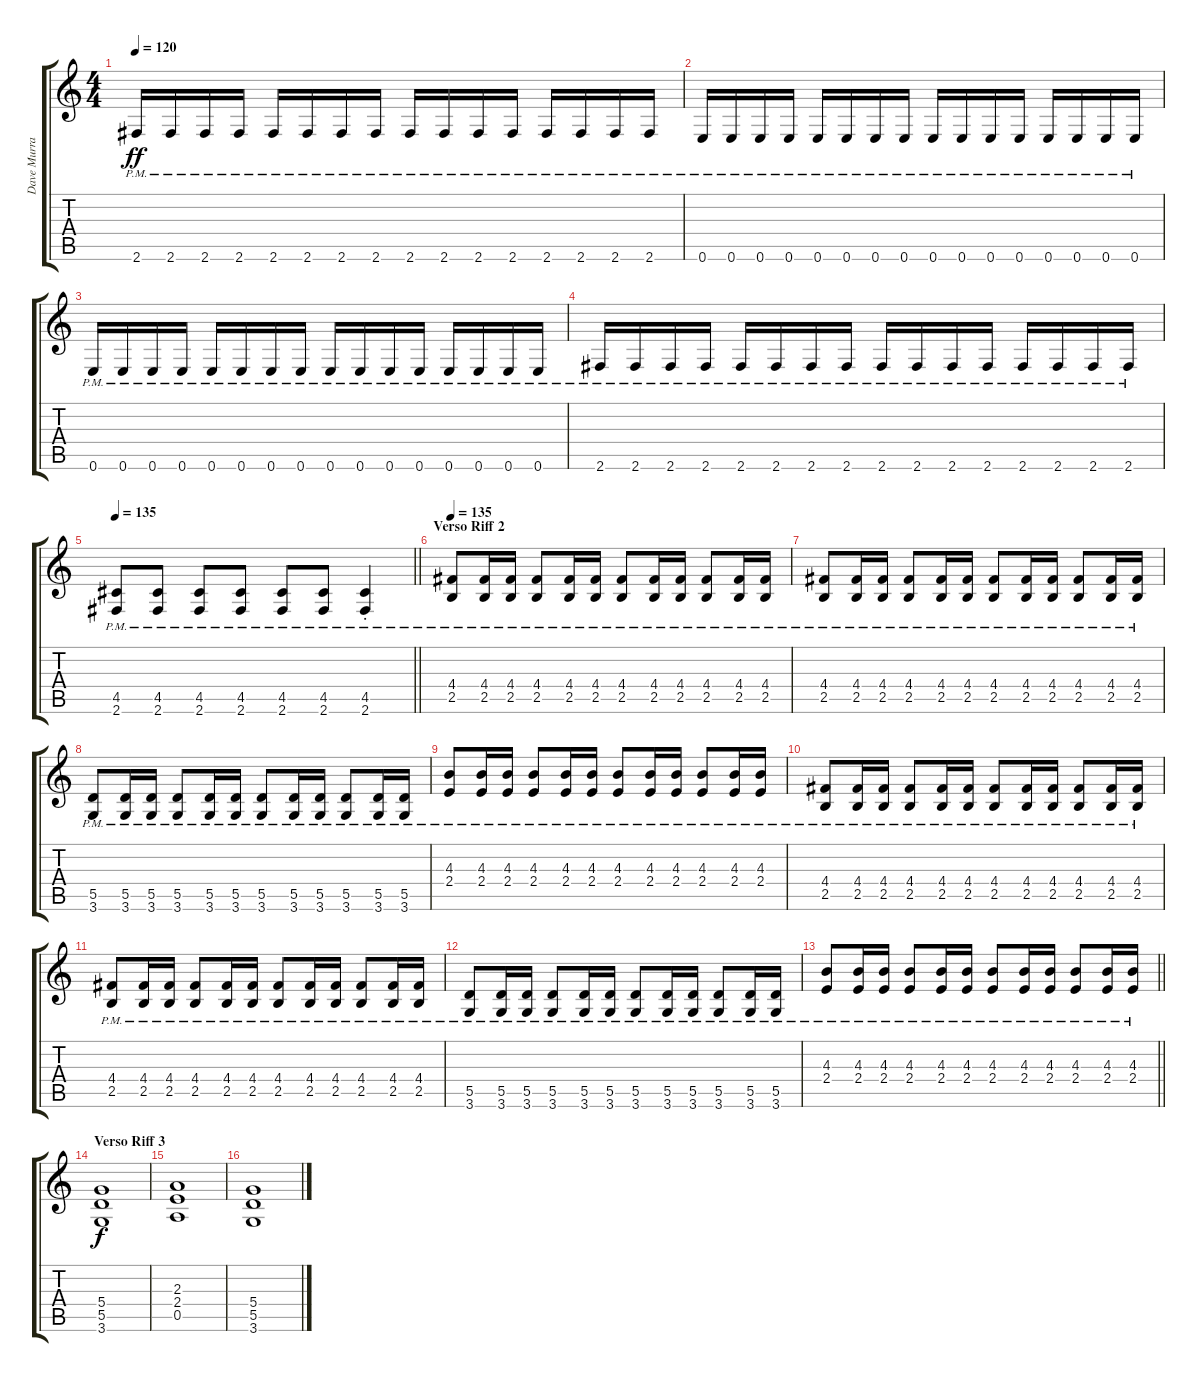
\track ("Dave Murray" "Dave Murra") {instrument overdrivenguitar}
\staff {score tabs}
\tuning (E4 B3 G3 D3 A2 E2) {hide}
\ts (4 4)
\tempo 120
\clef g2
\ks c
2.6{pm}.16{dy ff} 2.6{pm}.16 2.6{pm}.16 2.6{pm}.16 2.6{pm}.16 2.6{pm}.16 2.6{pm}.16 2.6{pm}.16 2.6{pm}.16 2.6{pm}.16 2.6{pm}.16 2.6{pm}.16 2.6{pm}.16 2.6{pm}.16 2.6{pm}.16 2.6{pm}.16 |
0.6{pm}.16 0.6{pm}.16 0.6{pm}.16 0.6{pm}.16 0.6{pm}.16 0.6{pm}.16 0.6{pm}.16 0.6{pm}.16 0.6{pm}.16 0.6{pm}.16 0.6{pm}.16 0.6{pm}.16 0.6{pm}.16 0.6{pm}.16 0.6{pm}.16 0.6{pm}.16 |
0.6{pm}.16 0.6{pm}.16 0.6{pm}.16 0.6{pm}.16 0.6{pm}.16 0.6{pm}.16 0.6{pm}.16 0.6{pm}.16 0.6{pm}.16 0.6{pm}.16 0.6{pm}.16 0.6{pm}.16 0.6{pm}.16 0.6{pm}.16 0.6{pm}.16 0.6{pm}.16 |
2.6{pm}.16 2.6{pm}.16 2.6{pm}.16 2.6{pm}.16 2.6{pm}.16 2.6{pm}.16 2.6{pm}.16 2.6{pm}.16 2.6{pm}.16 2.6{pm}.16 2.6{pm}.16 2.6{pm}.16 2.6{pm}.16 2.6{pm}.16 2.6{pm}.16 2.6{pm}.16 |
\tempo 135
\barLineRight lightlight
(4.5{pm} 2.6{pm}).8{instrument overdrivenguitar} (4.5{pm} 2.6{pm}).8 (4.5{pm} 2.6{pm}).8 (4.5{pm} 2.6{pm}).8 (4.5{pm} 2.6{pm}).8 (4.5{pm} 2.6{pm}).8 (4.5{pm st} 2.6{pm st}).4 |
\section ("" "Verso Riff 2")
\tempo 135
(4.4{pm} 2.5{pm}).8 (4.4{pm} 2.5{pm}).16 (4.4{pm} 2.5{pm}).16 (4.4{pm} 2.5{pm}).8 (4.4{pm} 2.5{pm}).16 (4.4{pm} 2.5{pm}).16 (4.4{pm} 2.5{pm}).8 (4.4{pm} 2.5{pm}).16 (4.4{pm} 2.5{pm}).16 (4.4{pm} 2.5{pm}).8 (4.4{pm} 2.5{pm}).16 (4.4{pm} 2.5{pm}).16 |
(4.4{pm} 2.5{pm}).8 (4.4{pm} 2.5{pm}).16 (4.4{pm} 2.5{pm}).16 (4.4{pm} 2.5{pm}).8 (4.4{pm} 2.5{pm}).16 (4.4{pm} 2.5{pm}).16 (4.4{pm} 2.5{pm}).8 (4.4{pm} 2.5{pm}).16 (4.4{pm} 2.5{pm}).16 (4.4{pm} 2.5{pm}).8 (4.4{pm} 2.5{pm}).16 (4.4{pm} 2.5{pm}).16 |
(5.5{pm} 3.6{pm}).8 (5.5{pm} 3.6{pm}).16 (5.5{pm} 3.6{pm}).16 (5.5{pm} 3.6{pm}).8 (5.5{pm} 3.6{pm}).16 (5.5{pm} 3.6{pm}).16 (5.5{pm} 3.6{pm}).8 (5.5{pm} 3.6{pm}).16 (5.5{pm} 3.6{pm}).16 (5.5{pm} 3.6{pm}).8 (5.5{pm} 3.6{pm}).16 (5.5{pm} 3.6{pm}).16 |
(4.3{pm} 2.4{pm}).8 (4.3{pm} 2.4{pm}).16 (4.3{pm} 2.4{pm}).16 (4.3{pm} 2.4{pm}).8 (4.3{pm} 2.4{pm}).16 (4.3{pm} 2.4{pm}).16 (4.3{pm} 2.4{pm}).8 (4.3{pm} 2.4{pm}).16 (4.3{pm} 2.4{pm}).16 (4.3{pm} 2.4{pm}).8 (4.3{pm} 2.4{pm}).16 (4.3{pm} 2.4{pm}).16 |
(4.4{pm} 2.5{pm}).8 (4.4{pm} 2.5{pm}).16 (4.4{pm} 2.5{pm}).16 (4.4{pm} 2.5{pm}).8 (4.4{pm} 2.5{pm}).16 (4.4{pm} 2.5{pm}).16 (4.4{pm} 2.5{pm}).8 (4.4{pm} 2.5{pm}).16 (4.4{pm} 2.5{pm}).16 (4.4{pm} 2.5{pm}).8 (4.4{pm} 2.5{pm}).16 (4.4{pm} 2.5{pm}).16 |
(4.4{pm} 2.5{pm}).8 (4.4{pm} 2.5{pm}).16 (4.4{pm} 2.5{pm}).16 (4.4{pm} 2.5{pm}).8 (4.4{pm} 2.5{pm}).16 (4.4{pm} 2.5{pm}).16 (4.4{pm} 2.5{pm}).8 (4.4{pm} 2.5{pm}).16 (4.4{pm} 2.5{pm}).16 (4.4{pm} 2.5{pm}).8 (4.4{pm} 2.5{pm}).16 (4.4{pm} 2.5{pm}).16 |
(5.5{pm} 3.6{pm}).8 (5.5{pm} 3.6{pm}).16 (5.5{pm} 3.6{pm}).16 (5.5{pm} 3.6{pm}).8 (5.5{pm} 3.6{pm}).16 (5.5{pm} 3.6{pm}).16 (5.5{pm} 3.6{pm}).8 (5.5{pm} 3.6{pm}).16 (5.5{pm} 3.6{pm}).16 (5.5{pm} 3.6{pm}).8 (5.5{pm} 3.6{pm}).16 (5.5{pm} 3.6{pm}).16 |
\barLineRight lightlight
(4.3{pm} 2.4{pm}).8 (4.3{pm} 2.4{pm}).16 (4.3{pm} 2.4{pm}).16 (4.3{pm} 2.4{pm}).8 (4.3{pm} 2.4{pm}).16 (4.3{pm} 2.4{pm}).16 (4.3{pm} 2.4{pm}).8 (4.3{pm} 2.4{pm}).16 (4.3{pm} 2.4{pm}).16 (4.3{pm} 2.4{pm}).8 (4.3{pm} 2.4{pm}).16 (4.3{pm} 2.4{pm}).16 |
\section ("" "Verso Riff 3")
(5.4 5.5 3.6).1{dy f} |
(2.3 2.4 0.5).1 |
(5.4 5.5 3.6).1
